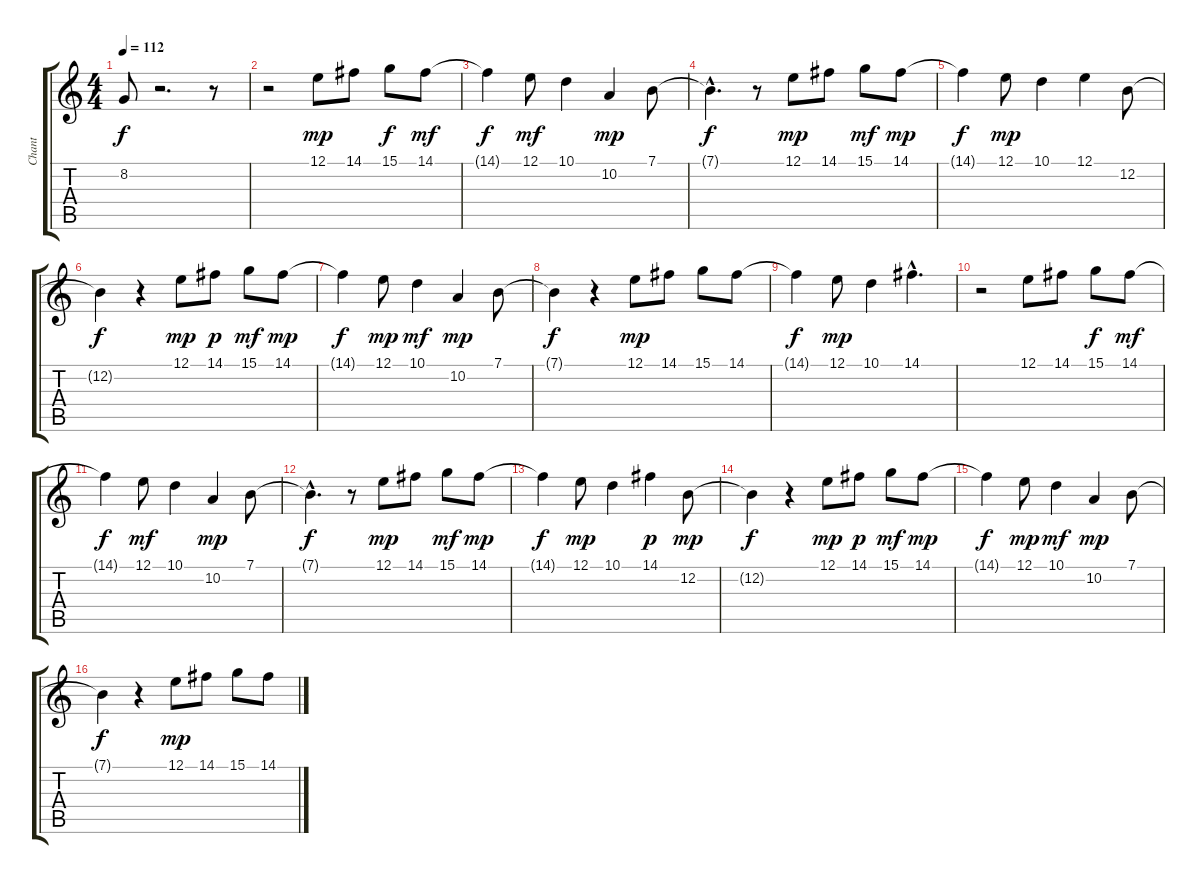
\track ("Chant" "Chant") {instrument harmonica}
\staff {score tabs}
\tuning (E4 B3 G3 D3 A2 E2) {hide}
\ts (4 4)
\tempo 112
\clef g2
\ks c
8.2{t}.8{dy f} r.2{d} r.8 |
r.2 12.1.8{dy mp} 14.1.8 15.1.8{dy f} 14.1.8{dy mf} |
14.1{t}.4{dy f} 12.1.8{dy mf} 10.1.4 10.2.4{dy mp} 7.1.8 |
7.1{hac t}.4{d dy f} r.8 12.1.8{dy mp} 14.1.8 15.1.8{dy mf} 14.1.8{dy mp} |
14.1{t}.4{dy f} 12.1.8{dy mp} 10.1.4 12.1.4 12.2.8 |
12.2{t}.4{dy f} r.4 12.1.8{dy mp} 14.1.8{dy p} 15.1.8{dy mf} 14.1.8{dy mp} |
14.1{t}.4{dy f} 12.1.8{dy mp} 10.1.4{dy mf} 10.2.4{dy mp} 7.1.8 |
7.1{t}.4{dy f} r.4 12.1.8{dy mp} 14.1.8 15.1.8 14.1.8 |
14.1{t}.4{dy f} 12.1.8{dy mp} 10.1.4 14.1{hac}.4{d} |
r.2 12.1.8 14.1.8 15.1.8{dy f} 14.1.8{dy mf} |
14.1{t}.4{dy f} 12.1.8{dy mf} 10.1.4 10.2.4{dy mp} 7.1.8 |
7.1{hac t}.4{d dy f} r.8 12.1.8{dy mp} 14.1.8 15.1.8{dy mf} 14.1.8{dy mp} |
14.1{t}.4{dy f} 12.1.8{dy mp} 10.1.4 14.1.4{dy p} 12.2.8{dy mp} |
12.2{t}.4{dy f} r.4 12.1.8{dy mp} 14.1.8{dy p} 15.1.8{dy mf} 14.1.8{dy mp} |
14.1{t}.4{dy f} 12.1.8{dy mp} 10.1.4{dy mf} 10.2.4{dy mp} 7.1.8 |
7.1{t}.4{dy f} r.4 12.1.8{dy mp} 14.1.8 15.1.8 14.1.8
